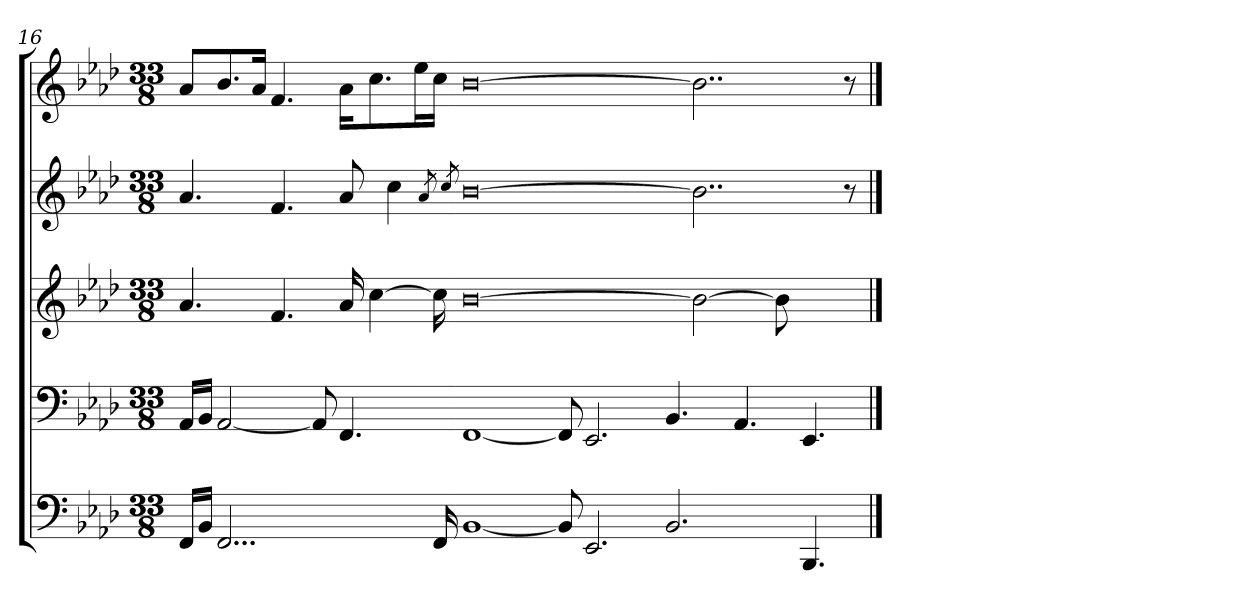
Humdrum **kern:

**kern	**kern	**kern	**kern	**kern
*part5	*part4	*part3	*part2	*part1
*staff5	*staff4	*staff3	*staff2	*staff1
*clefF4	*clefF4	*clefG2	*clefG2	*clefG2
*k[b-e-a-d-]	*k[b-e-a-d-]	*k[b-e-a-d-]	*k[b-e-a-d-]	*k[b-e-a-d-]
*M33/8	*M33/8	*M33/8	*M33/8	*M33/8
=16	=16	=16	=16	=16
16FF/LL	16AA-/LL	4.a-	4.a-	8a-/L
16BB-/JJ	16BB-/JJ	.	.	.
2...FF	[2AA-	.	.	8.b-/
.	.	.	.	16a-/Jk
.	.	4.f	4.f	4.f
.	8AA-]	.	.	.
.	4.FF	16a-	8a-	16a-\KL
.	.	[4cc	.	8.cc\
.	.	.	4cc	.
.	.	.	.	16ee-\L
16FF	.	16cc]	.	16cc\JJ
.	.	.	8qa-	.
.	.	.	8qcc	.
[1BB-	[1FF	[0b-	[0b-	[0b-
8BB-]	8FF]	.	.	.
2.EE-	2.EE-	.	.	.
2.BB-	4.BB-	.	.	.
.	.	2b-_	2..b-]	2..b-]
.	4.AA-	.	.	.
.	.	8b-]	.	.
4.BBB-	4.EE-	4.ryy	.	.
.	.	.	8r	8r
==	==	==	==	==
*-	*-	*-	*-	*-
